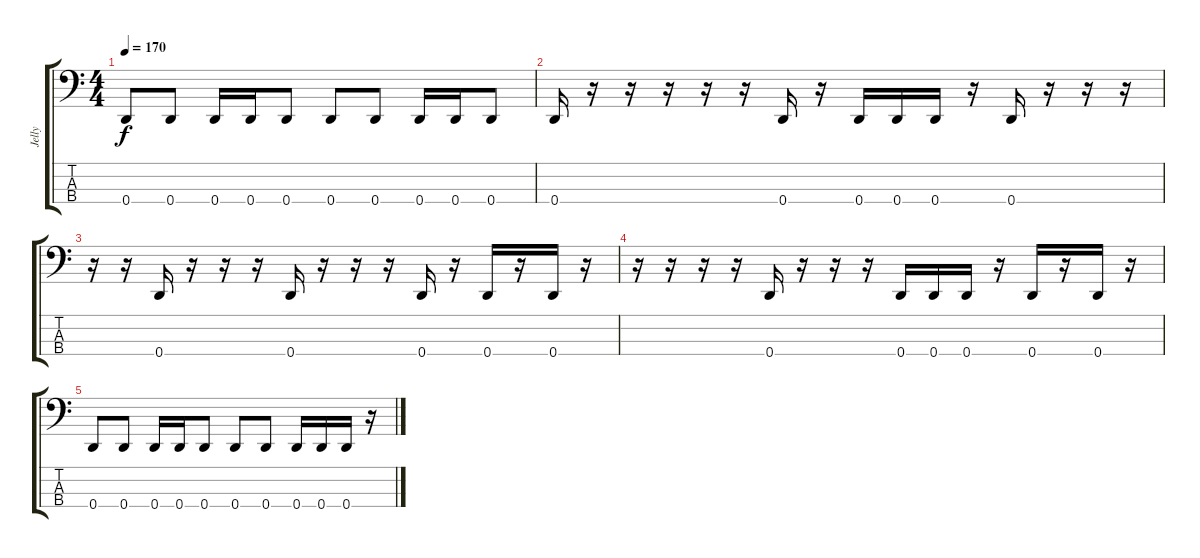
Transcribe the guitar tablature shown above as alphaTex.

\track ("Jelly" "Jelly") {instrument electricbassfinger}
\staff {score tabs}
\tuning (G2 D2 A1 D1) {hide}
\ts (4 4)
\tempo 170
\clef f4
\ks c
0.4.8{dy f} 0.4.8 0.4.16 0.4.16 0.4.8 0.4.8 0.4.8 0.4.16 0.4.16 0.4.8 |
0.4.16 r.16 r.16 r.16 r.16 r.16 0.4.16 r.16 0.4.16 0.4.16 0.4.16 r.16 0.4.16 r.16 r.16 r.16 |
r.16 r.16 0.4.16 r.16 r.16 r.16 0.4.16 r.16 r.16 r.16 0.4.16 r.16 0.4.16 r.16 0.4.16 r.16 |
r.16 r.16 r.16 r.16 0.4.16 r.16 r.16 r.16 0.4.16 0.4.16 0.4.16 r.16 0.4.16 r.16 0.4.16 r.16 |
0.4.8 0.4.8 0.4.16 0.4.16 0.4.8 0.4.8 0.4.8 0.4.16 0.4.16 0.4.16 r.16
